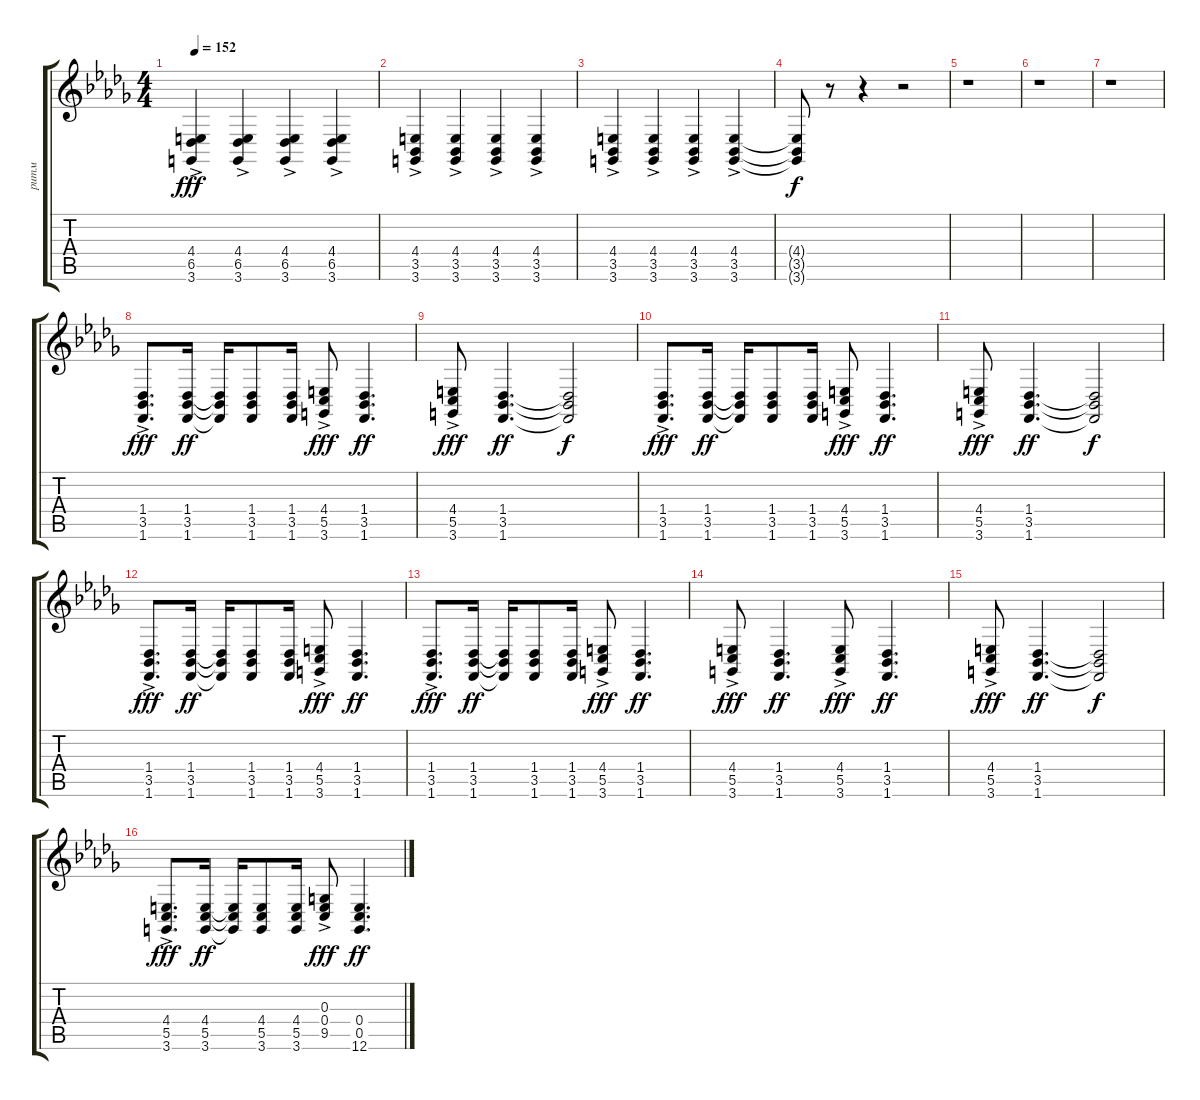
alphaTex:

\track ("ритм" "ритм") {instrument acousticgrandpiano}
\staff {score tabs}
\tuning (E4 B3 G3 C3 G2 E2) {hide}
\ts (4 4)
\tempo 152
\clef g2
\ks bbminor
(4.4{ac} 6.5{ac} 3.6{ac}).4{dy fff} (4.4{ac} 6.5{ac} 3.6{ac}).4 (4.4{ac} 6.5{ac} 3.6{ac}).4 (4.4{ac} 6.5{ac} 3.6{ac}).4 |
(4.4{ac} 3.5{ac} 3.6{ac}).4 (4.4{ac} 3.5{ac} 3.6{ac}).4 (4.4{ac} 3.5{ac} 3.6{ac}).4 (4.4{ac} 3.5{ac} 3.6{ac}).4 |
(4.4{ac} 3.5{ac} 3.6{ac}).4 (4.4{ac} 3.5{ac} 3.6{ac}).4 (4.4{ac} 3.5{ac} 3.6{ac}).4 (4.4{ac} 3.5{ac} 3.6{ac}).4 |
(4.4{t} 3.5{t} 3.6{t}).8{dy f} r.8 r.4 r.2 |
r.1 |
r.1 |
r.1 |
(1.4{ac} 3.5{ac} 1.6{ac}).8{d dy fff} (1.4 3.5 1.6).16{dy ff} (1.4{t} 3.5{t} 1.6{t}).16 (1.4 3.5 1.6).8 (1.4 3.5 1.6).16 (4.4{ac} 5.5{ac} 3.6{ac}).8{dy fff} (1.4 3.5 1.6).4{d dy ff} |
(4.4{ac} 5.5{ac} 3.6{ac}).8{dy fff} (1.4 3.5 1.6).4{d dy ff} (1.4{t} 3.5{t} 1.6{t}).2{dy f} |
(1.4{ac} 3.5{ac} 1.6{ac}).8{d dy fff} (1.4 3.5 1.6).16{dy ff} (1.4{t} 3.5{t} 1.6{t}).16 (1.4 3.5 1.6).8 (1.4 3.5 1.6).16 (4.4{ac} 5.5{ac} 3.6{ac}).8{dy fff} (1.4 3.5 1.6).4{d dy ff} |
(4.4{ac} 5.5{ac} 3.6{ac}).8{dy fff} (1.4 3.5 1.6).4{d dy ff} (1.4{t} 3.5{t} 1.6{t}).2{dy f} |
(1.4{ac} 3.5{ac} 1.6{ac}).8{d dy fff} (1.4 3.5 1.6).16{dy ff} (1.4{t} 3.5{t} 1.6{t}).16 (1.4 3.5 1.6).8 (1.4 3.5 1.6).16 (4.4{ac} 5.5{ac} 3.6{ac}).8{dy fff} (1.4 3.5 1.6).4{d dy ff} |
(1.4{ac} 3.5{ac} 1.6{ac}).8{d dy fff} (1.4 3.5 1.6).16{dy ff} (1.4{t} 3.5{t} 1.6{t}).16 (1.4 3.5 1.6).8 (1.4 3.5 1.6).16 (4.4{ac} 5.5{ac} 3.6{ac}).8{dy fff} (1.4 3.5 1.6).4{d dy ff} |
(4.4{ac} 5.5{ac} 3.6{ac}).8{dy fff} (1.4 3.5 1.6).4{d dy ff} (4.4{ac} 5.5{ac} 3.6{ac}).8{dy fff} (1.4 3.5 1.6).4{d dy ff} |
(4.4{ac} 5.5{ac} 3.6{ac}).8{dy fff} (1.4 3.5 1.6).4{d dy ff} (1.4{t} 3.5{t} 1.6{t}).2{dy f} |
(4.4{ac} 5.5{ac} 3.6{ac}).8{d dy fff} (4.4 5.5 3.6).16{dy ff} (4.4{t} 5.5{t} 3.6{t}).16 (4.4 5.5 3.6).8 (4.4 5.5 3.6).16 (0.3{ac} 0.4{ac} 9.5{ac}).8{dy fff} (0.4 0.5 12.6).4{d dy ff}
